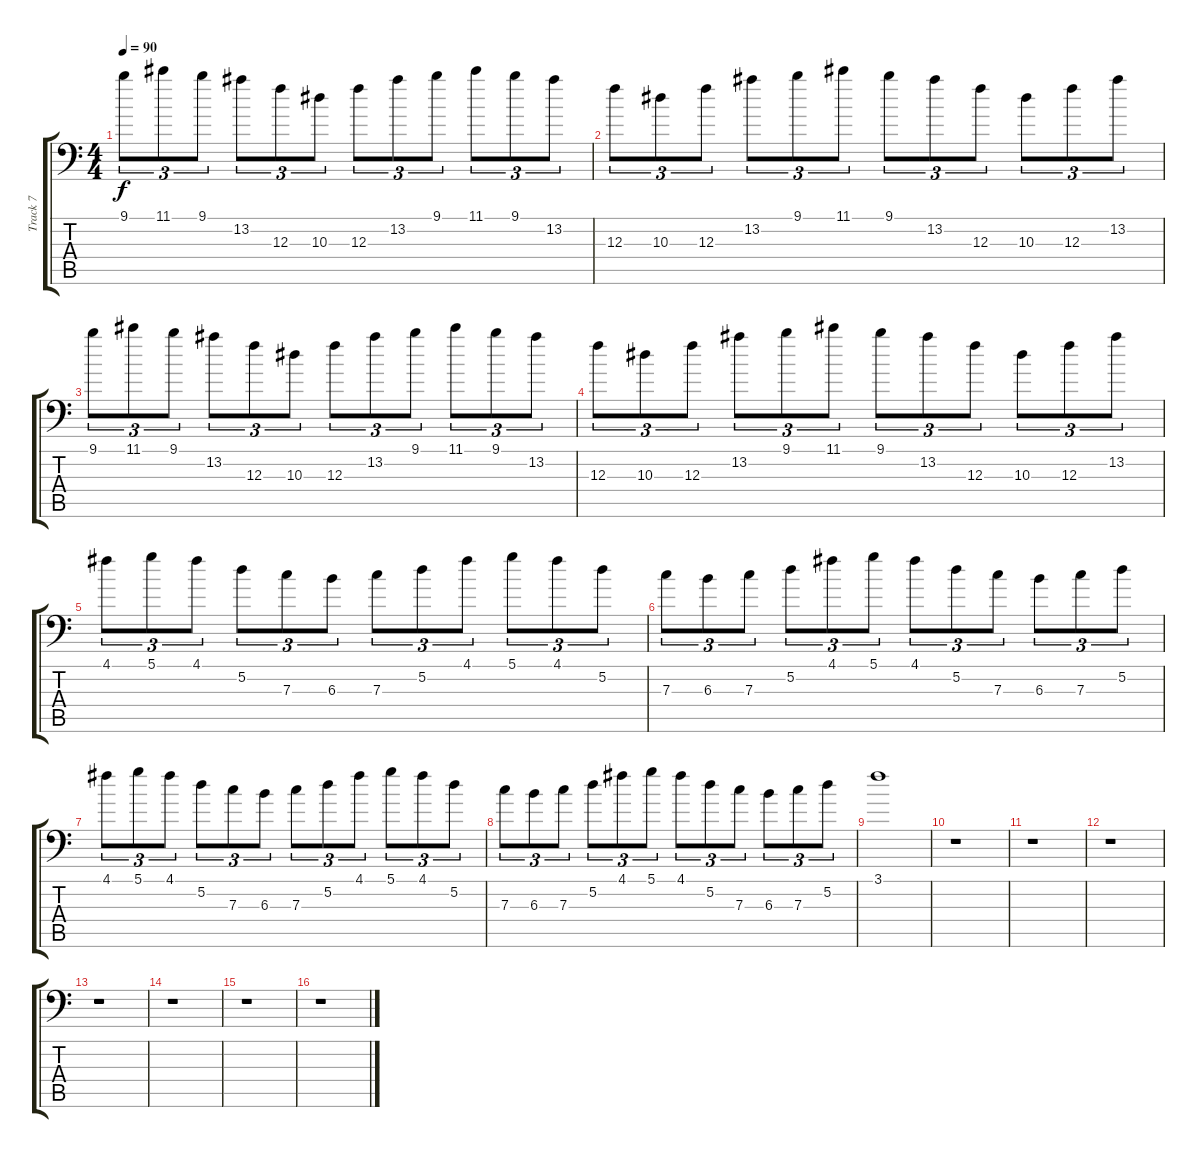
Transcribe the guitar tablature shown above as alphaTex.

\track ("Track 7" "Track 7") {instrument overdrivenguitar}
\staff {score tabs}
\tuning (D4 A3 F3 Bb2 F2 Bb1) {hide}
\ts (4 4)
\tempo 90
\clef f4
\ks c
9.1.8{tu (3 2) dy f} 11.1.8{tu (3 2)} 9.1.8{tu (3 2)} 13.2.8{tu (3 2)} 12.3.8{tu (3 2)} 10.3.8{tu (3 2)} 12.3.8{tu (3 2)} 13.2.8{tu (3 2)} 9.1.8{tu (3 2)} 11.1.8{tu (3 2)} 9.1.8{tu (3 2)} 13.2.8{tu (3 2)} |
12.3.8{tu (3 2)} 10.3.8{tu (3 2)} 12.3.8{tu (3 2)} 13.2.8{tu (3 2)} 9.1.8{tu (3 2)} 11.1.8{tu (3 2)} 9.1.8{tu (3 2)} 13.2.8{tu (3 2)} 12.3.8{tu (3 2)} 10.3.8{tu (3 2)} 12.3.8{tu (3 2)} 13.2.8{tu (3 2)} |
9.1.8{tu (3 2)} 11.1.8{tu (3 2)} 9.1.8{tu (3 2)} 13.2.8{tu (3 2)} 12.3.8{tu (3 2)} 10.3.8{tu (3 2)} 12.3.8{tu (3 2)} 13.2.8{tu (3 2)} 9.1.8{tu (3 2)} 11.1.8{tu (3 2)} 9.1.8{tu (3 2)} 13.2.8{tu (3 2)} |
12.3.8{tu (3 2)} 10.3.8{tu (3 2)} 12.3.8{tu (3 2)} 13.2.8{tu (3 2)} 9.1.8{tu (3 2)} 11.1.8{tu (3 2)} 9.1.8{tu (3 2)} 13.2.8{tu (3 2)} 12.3.8{tu (3 2)} 10.3.8{tu (3 2)} 12.3.8{tu (3 2)} 13.2.8{tu (3 2)} |
4.1.8{tu (3 2)} 5.1.8{tu (3 2)} 4.1.8{tu (3 2)} 5.2.8{tu (3 2)} 7.3.8{tu (3 2)} 6.3.8{tu (3 2)} 7.3.8{tu (3 2)} 5.2.8{tu (3 2)} 4.1.8{tu (3 2)} 5.1.8{tu (3 2)} 4.1.8{tu (3 2)} 5.2.8{tu (3 2)} |
7.3.8{tu (3 2)} 6.3.8{tu (3 2)} 7.3.8{tu (3 2)} 5.2.8{tu (3 2)} 4.1.8{tu (3 2)} 5.1.8{tu (3 2)} 4.1.8{tu (3 2)} 5.2.8{tu (3 2)} 7.3.8{tu (3 2)} 6.3.8{tu (3 2)} 7.3.8{tu (3 2)} 5.2.8{tu (3 2)} |
4.1.8{tu (3 2)} 5.1.8{tu (3 2)} 4.1.8{tu (3 2)} 5.2.8{tu (3 2)} 7.3.8{tu (3 2)} 6.3.8{tu (3 2)} 7.3.8{tu (3 2)} 5.2.8{tu (3 2)} 4.1.8{tu (3 2)} 5.1.8{tu (3 2)} 4.1.8{tu (3 2)} 5.2.8{tu (3 2)} |
7.3.8{tu (3 2)} 6.3.8{tu (3 2)} 7.3.8{tu (3 2)} 5.2.8{tu (3 2)} 4.1.8{tu (3 2)} 5.1.8{tu (3 2)} 4.1.8{tu (3 2)} 5.2.8{tu (3 2)} 7.3.8{tu (3 2)} 6.3.8{tu (3 2)} 7.3.8{tu (3 2)} 5.2.8{tu (3 2)} |
3.1.1 |
r.1 |
r.1 |
r.1 |
r.1 |
r.1 |
r.1 |
r.1
